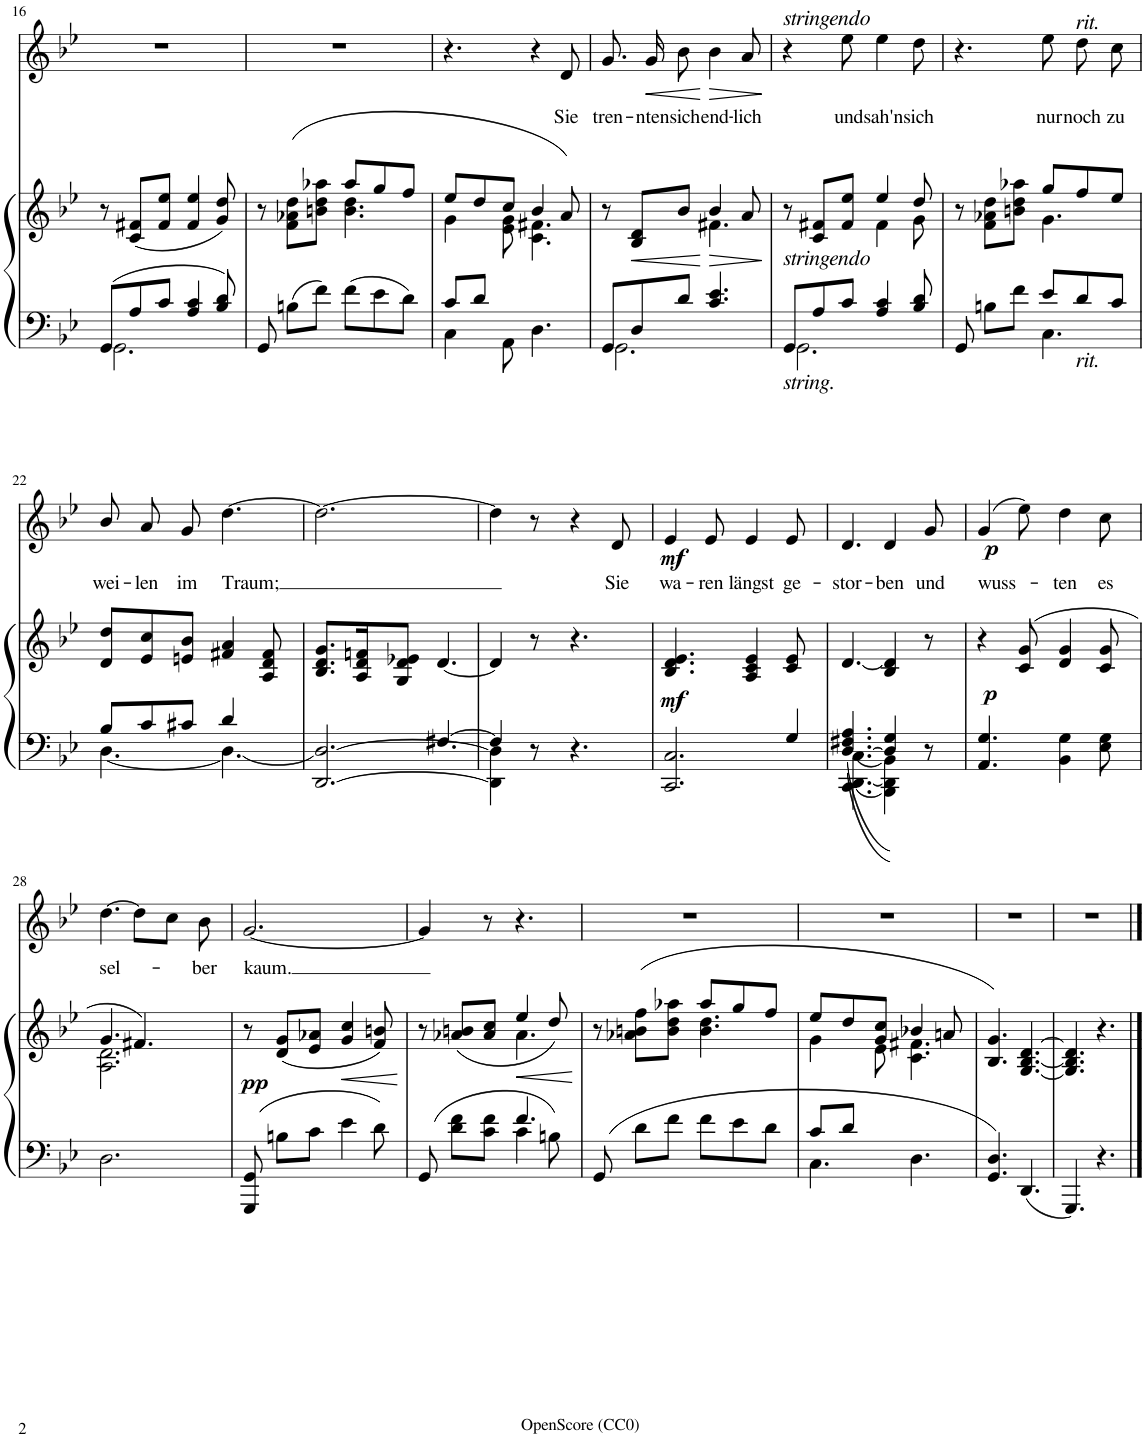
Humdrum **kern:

**kern	**kern	**dynam	**kern	**text	**dynam
*part2	*part2	*part2	*part1	*part1	*part1
*staff3	*staff2	*staff2/3	*staff1	*staff1	*staff1
*I"Piano	*	*	*I"Voice	*	*
*I'Pno	*	*	*	*	*
!!LO:PB:g=z
*clefF4	*clefG2	*	*clefG2	*	*
*k[b-e-]	*k[b-e-]	*	*k[b-e-]	*	*
*g:	*g:	*	*g:	*	*
*M6/8	*M6/8	*	*M6/8	*	*
=16	=16	=16	=16	=16	=16
*^	*	*	*	*	*
8GG/L	2.GG\	8r	.	2.r	.	.
8A/	.	(8c/ 8f#X/L	.	.	.	.
8c/J	.	8f#/ 8ee-/J	.	.	.	.
4A/ 4c/	.	4f#/ 4ee-/	.	.	.	.
8B-/ 8d/	.	8g/ 8dd/)	.	.	.	.
*v	*v	*	*	*	*	*
=17	=17	=17	=17	=17	=17
*	*^	*	*	*	*
8GG/	8r	4.ryy	.	2.r	.	.
8Bn\L	(8f\ 8a-X\ 8dd\L	.	.	.	.	.
8f\J	8bn\ 8dd\ 8aa-X\J	.	.	.	.	.
8f\L	8aa-/L	4.b\ 4.dd\	.	.	.	.
8e-\	8gg/	.	.	.	.	.
8d\J	8ff/J	.	.	.	.	.
=18	=18	=18	=18	=18	=18	=18
*^	*	*	*	*	*	*
4C\	8c/L	8ee-/L	4g\	.	4.r	.	.
.	8d/J	8dd/	.	.	.	.	.
8AA\	2ryy	8cc/J	8e-\ 8g\	.	.	.	.
4.D\	.	4b-/	4.c\ 4.f#X\	.	4r	.	.
!	!	!	!	!	!	!LO:LY:b	!
.	.	8a/)	.	.	8d/	Sie	.
=19	=19	=19	=19	=19	=19	=19	=19
!	!	!	!	!	!	!LO:LY:b	!
8GG/L	2.GG\	8r	4.ryy	.	8.g/	tren-	.
!	!	!	!	!LO:HP:b	!	!	!
8D/	.	8B-/ 8d/L	.	<	.	.	.
!	!	!	!	!	!	!LO:LY:b	!LO:HP:b
.	.	.	.	.	16g/	-nten	<
!	!	!	!	!	!	!LO:LY:b	!
8d/J	.	8b-/J	.	.	8b-\	sich	.
!	!	!	!	!LO:HP:n=1:b	!	!LO:LY:b	!LO:HP:n=1:b
4.c/ 4.e-/	.	4b-/	4.f#X\	[ >	4b-\	end-	[ >
!	!	!	!	!	!	!LO:LY:b	!
.	.	8a/	.	.	8a/	-lich	.
*v	*v	*	*	*	*	*	*
*	*v	*v	*	*	*	*
.	.	]	.	.	]
=20	=20	=20	=20	=20	=20
*^	*^	*	*	*	*
!	!	!	!	!	!LO:TX:a:i:t=stringendo	!	!
!	!	!LO:TX:b:i:t=stringendo	!	!	!	!	!
!LO:TX:b:i:t=string.	!	!	!	!	!	!	!
8GG/L	2.GG\	8r	4.ryy	.	4r	.	.
8A/	.	8c/ 8f#X/L	.	.	.	.	.
!	!	!	!	!	!	!LO:LY:b	!
8c/J	.	8f#/ 8ee-/J	.	.	8ee-\	und	.
!	!	!	!	!	!	!LO:LY:b	!
4A/ 4c/	.	4ee-/	4f#\	.	4ee-\	sah'n	.
!	!	!	!	!	!	!LO:LY:b	!
8B-/ 8d/	.	8dd/	8g\	.	8dd\	sich	.
=21	=21	=21	=21	=21	=21	=21	=21
8GG/	4ryy	8r	4.ryy	.	4.r	.	.
8Bn\L	.	8f\ 8a-X\ 8dd\L	.	.	.	.	.
8f\J	8ryy	8bn\ 8dd\ 8aa-X\J	.	.	.	.	.
!	!	!	!	!	!	!LO:LY:b	!
8e-/L	4.C\	8gg/L	4.g\	.	8ee-\	nur	.
!	!	!	!	!	!LO:TX:a:i:t=rit.	!	!
!LO:TX:b:i:t=rit.	!	!	!	!	!	!	!
!	!	!	!	!	!	!LO:LY:b	!
8d/	.	8ff/	.	.	8dd\	noch	.
!	!	!	!	!	!	!LO:LY:b	!
8c/J	.	8ee-/J	.	.	8cc\	zu	.
*	*	*v	*v	*	*	*	*
!!LO:LB:g=z
=22	=22	=22	=22	=22	=22	=22
!	!	!	!	!	!LO:LY:b	!
8B-/L	[4.D\	8d/ 8dd/L	.	8b-/	wei-	.
!	!	!	!	!	!LO:LY:b	!
8c/	.	8e-/ 8cc/	.	8a/	-len	.
!	!	!	!	!	!LO:LY:b	!
8c#X/J	.	8en/ 8b-/J	.	8g/	im	.
!	!	!	!	!	!LO:LY:b	!
4d/	4.D\_	4f#X/ 4a/	.	[4.dd\	Traum;	.
8ryy	.	8A/ 8d/ 8f#/	.	.	.	.
=23	=23	=23	=23	=23	=23	=23
[2.DD/ 2.D/_	4.ryy	8.B-/ 8.d/ 8.g/L	.	2.dd\_	.	.
.	.	16A/ 16d/ 16fn/K	.	.	.	.
.	.	8G/ 8d/ 8e-X/J	.	.	.	.
.	[4.F#X/	[4.d/	.	.	.	.
=24	=24	=24	=24	=24	=24	=24
4DD\] 4D\]	4F#/]	4d/]	.	4dd\]	.	.
8r	8ryy	8r	.	8r	.	.
4.r	4.ryy	4.r	.	4r	.	.
!	!	!	!	!	!LO:LY:b	!
.	.	.	.	8d/	Sie	.
=25	=25	=25	=25	=25	=25	=25
!	!	!	!LO:DY:b	!	!LO:LY:b	!LO:DY:b
2.CC/ 2.C/	4.ryy	4.B-/ 4.d/ 4.e-/	mf	4e-/	wa-	mf
!	!	!	!	!	!LO:LY:b	!
.	.	.	.	8e-/	-ren	.
!	!	!	!	!	!LO:LY:b	!
.	4ryy	4A/ 4c/ 4e-/	.	4e-/	längst	.
!	!	!	!	!	!LO:LY:b	!
.	8G/	8c/ 8e-/	.	8e-/	ge-	.
=26	=26	=26	=26	=26	=26	=26
!	!	!	!	!	!LO:LY:b	!
[4.D/ 4.F#X/ 4.A/	4.CC\ [4.DD\ 4.C\	(([4.d/	.	4.d/	-stor-	.
!	!	!	!	!	!LO:LY:b	!
4D/] 4G/))	4BBB-\ 4DD\] 4BB-\	4B-/ 4d/]	.	4d/	-ben	.
!	!	!	!	!	!LO:LY:b	!
8r	8ryy	8r	.	8g/	und	.
=27	=27	=27	=27	=27	=27	=27
!	!	!	!LO:DY:b	!	!LO:LY:b	!LO:DY:b
*v	*v	*	*	*	*	*
4.AA/ 4.G/	4r	p	(4g/	wuss-	p
.	(8c/ 8g/	.	8ee-\)	.	.
!	!	!	!	!LO:LY:b	!
4BB-\ 4G\	4d/ 4g/	.	4dd\	-ten	.
!	!	!	!	!LO:LY:b	!
8E-\ 8G\	8c/ 8g/	.	8cc\	es	.
!!LO:LB:g=z
=28	=28	=28	=28	=28	=28
*	*^	*	*	*	*
!	!	!	!	!	!LO:LY:b	!
2.D\	4.g/	2.A\ 2.d\	.	[4.dd\	sel-	.
.	4.f#X/)	.	.	8dd\L]	.	.
.	.	.	.	8cc\J	.	.
!	!	!	!	!	!LO:LY:b	!
.	.	.	.	8b-\	-ber	.
*	*v	*v	*	*	*	*
=29	=29	=29	=29	=29	=29
!	!	!LO:DY:b	!	!LO:LY:b	!
8GGG/ 8GG/	8r	pp	[2.g/	kaum.	.
8Bn\L	(8d/ 8g/L	.	.	.	.
8c\J	8e-/ 8a-X/J	.	.	.	.
!	!	!LO:HP:b	!	!	!
4e-\	4g/ 4cc/	<	.	.	.
8d\	8f/ 8bn/)	.	.	.	.
.	.	[	.	.	.
=30	=30	=30	=30	=30	=30
*^	*^	*	*	*	*
8GG/	4.ryy	8r	4.ryy	.	4g/]	.	.
8d\ 8f\L	.	(8a-X/ 8bn/L	.	.	.	.	.
8c\ 8f\J	.	8a-/ 8cc/J	.	.	8r	.	.
!	!	!	!	!LO:HP:b	!	!	!
4c\	4.f/	4.a-\	4ee-/	<	4.r	.	.
8Bn\	.	.	8dd/)	.	.	.	.
*v	*v	*	*	*	*	*	*
*	*v	*v	*	*	*	*
.	.	[	.	.	.
=31	=31	=31	=31	=31	=31
*	*^	*	*	*	*
8GG/	8r	4.ryy	.	2.r	.	.
8d\L	(8a-X\ 8bn\ 8ff\L	.	.	.	.	.
8f\J	8b\ 8dd\ 8aa-X\J	.	.	.	.	.
8f\L	4.b\ 4.dd\	8aa-/L	.	.	.	.
8e-\	.	8gg/	.	.	.	.
8d\J	.	8ff/J	.	.	.	.
=32	=32	=32	=32	=32	=32	=32
*^	*	*	*	*	*	*
4.C\	8c/L	4g\	8ee-/L	.	2.r	.	.
.	8d/J	.	8dd/	.	.	.	.
.	2ryy	8e-\	8g/ 8cc/J	.	.	.	.
4.D\	.	4.c\ 4.f#X\	4b-X/	.	.	.	.
.	.	.	8an/	.	.	.	.
*v	*v	*	*	*	*	*	*
*	*v	*v	*	*	*	*
=33	=33	=33	=33	=33	=33
4.GG/ 4.D/	4.B-/ 4.g/)	.	2.r	.	.
4.DD/	[4.G/ [4.B-/ [4.d/	.	.	.	.
=34	=34	=34	=34	=34	=34
4.GGG;</	4.G/];< 4.B-/];< 4.d/];<	.	2.r	.	.
4.r	4.r	.	.	.	.
==	==	==	==	==	==
*-	*-	*-	*-	*-	*-
